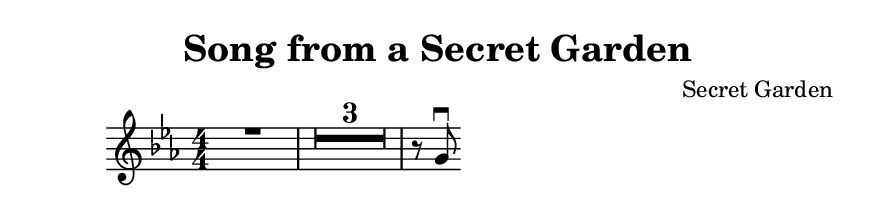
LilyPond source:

\version "2.18.2"

\header {
  title = "Song from a Secret Garden"
  composer = "Secret Garden"
}

\paper {
    #(set-paper-size "a5")
}

global = {
    \time 4/4
}

\score {
  \new StaffGroup \relative a' \repeat volta 1 {
    \set Staff.keySignature = #`(((0 . 6) . ,FLAT)
                               ((0 . 9) . ,FLAT)
                               ((0 . 5) . ,FLAT)
                              )
    \compressFullBarRests
    \numericTimeSignature
    \override MultiMeasureRest.expand-limit = #2
    \override MultiMeasureRest.staff-position = #2

     R1 |
     R1*3 |
     r8 g8\downbow
   
    }
}